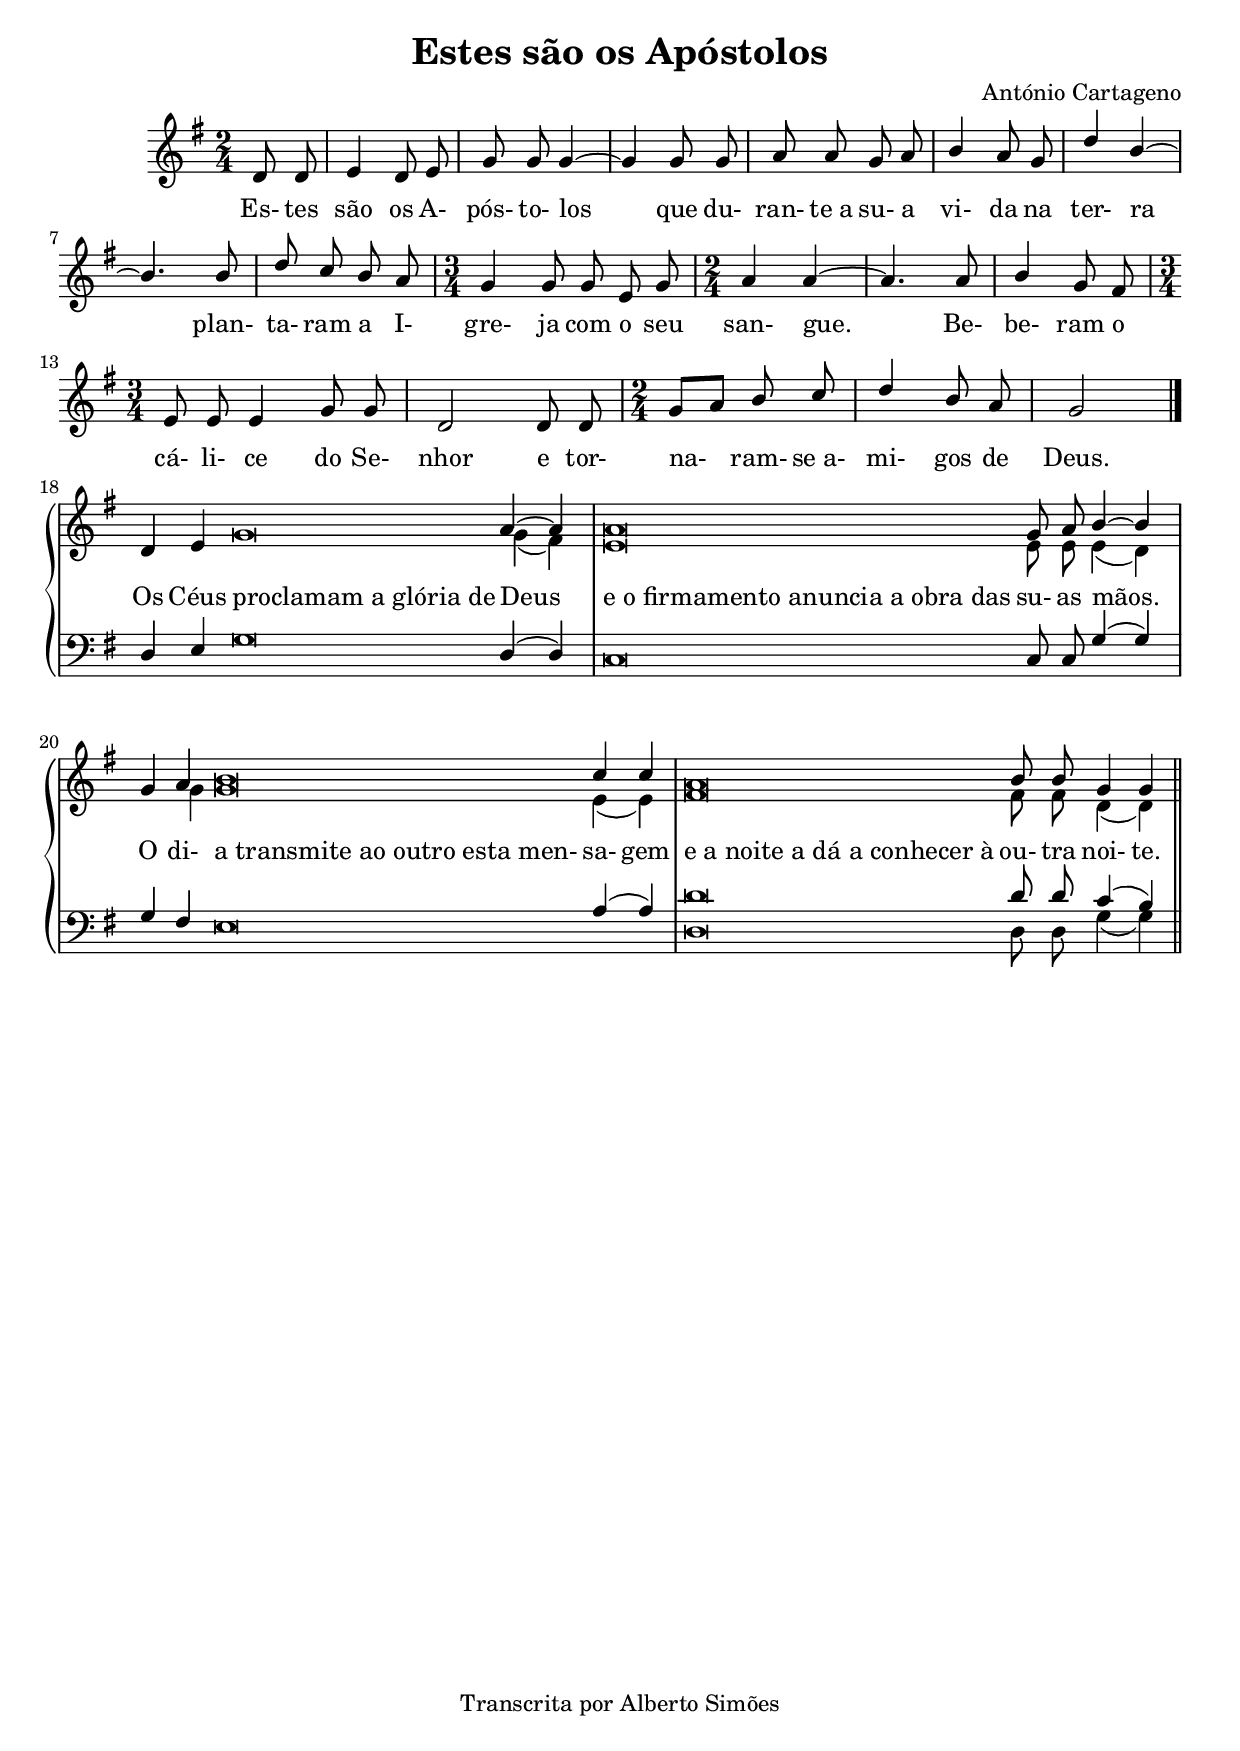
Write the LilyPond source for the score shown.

\version "2.14.0"

\header {
  title = "Estes são os Apóstolos"
  composer = "António Cartageno"
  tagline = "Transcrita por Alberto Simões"
  ocasioes = "entrada"
  seccao   = "entrada,salmo"

}

global = {
  \key g \major
  \time 2/4
}

text = \lyricmode {
  Es- tes são os A- pós- to- los
  que du- ran- te_a su- a vi- da na ter- ra
  plan- ta- ram a I- gre- ja com o seu san- gue.
  Be- be- ram o cá- li- ce do Se- nhor
  e tor- na- ram- se_a- mi- gos de Deus.

  Os Céus
  \once \override LyricText #'self-alignment-X = #LEFT
  "proclamam a glória de" Deus

  \once \override LyricText #'self-alignment-X = #LEFT
  "e o firmamento anuncia a obra das" su- as mãos.

  O di-
  \once \override LyricText #'self-alignment-X = #LEFT
  "a transmite ao outro esta men-" sa- gem

  \once \override LyricText #'self-alignment-X = #LEFT
  "e a noite a dá a conhecer à" ou- tra noi- te.
}


vS = \relative c' {
  \global
  \autoBeamOff
  \clef treble

  \partial 4 d8 d
  e4 d8 e
  g g g4 ~
  g g8 g
  a a g a
  b4 a8 g
  d'4 b ~

  b4. b8 
  d c b a
  \time 3/4
  g4 g8 g e g
  \time 2/4
  a4 a ~
  a4. a8
  b4 g8 fis8
  \time 3/4

  e8 e e4 g8 g 
  d2 d8 d
  \time 2/4
  g8[ a] b8 c
  d4 b8 a
  g2

  \bar "|."

  \break

  \set Score.measureLength = #(ly:make-moment 12 4)
  d4 e g\breve a4 ~ a

  \set Score.measureLength = #(ly:make-moment 11 4)
  a\breve g8 a b4 ~ b

  \set Score.measureLength = #(ly:make-moment 12 4)
  g4 a b\breve c4 c

  \set Score.measureLength = #(ly:make-moment 11 4)
  a\breve b8 b g4 g

  \bar "||"
}

vA = \relative c'' {
  \global
  \clef treble
  \autoBeamOff
  \stemDown

  s1 s1 s1 s1 s1 s1 s1 s1 s1 s1 s1 s1
  g4( fis)
  e\breve e8 e e4( d)
  s4 g4 g\breve e4( e)
  fis\breve fis8 fis d4( d)
}

vT = \relative c {
  \global
  \clef bass
  \autoBeamOff
  s1 s1 s1 s1 s1 s1 s1 s1 s1 s2
  d4 e g\breve d4( d)
  c\breve c8 c g'4( g)
  g fis e\breve a4( a)
  d\breve d8 d c4( b)
}

vB = \relative c {
  \global
  \clef bass
  \autoBeamOff
  s1 s1 s1 s1 s1 s1 s1 s1 s1
  s1 s1 s1 s1 s1 s1 s1 s1 s1 s4
  d\breve d8 d8 g4( g)
}

\score {
  <<
    \new PianoStaff <<
      \new Staff = women <<
        \new Voice = "SS" { \voiceOne \vS }
        \new Voice = "AA" { \voiceTwo \vA }
      >>
      \new Staff = men <<
        \new Voice = "TT" { \voiceOne \vT }
        \new Voice = "BB" { \voiceTwo \vB }
      >>
      \new Lyrics \with { alignAboveContext = "men" }   { \lyricsto SS \text } 
    >>
  >>
  \layout {
    \context {
      \PianoStaff
      \remove "Keep_alive_together_engraver"
    }
    \context {
      \Staff \RemoveEmptyStaves 
      \override VerticalAxisGroup #'remove-first = ##t
    }
  }
  \midi {
    \context {
      \Score
      tempoWholesPerMinute = #(ly:make-moment 84 4)
    }
  }
}


